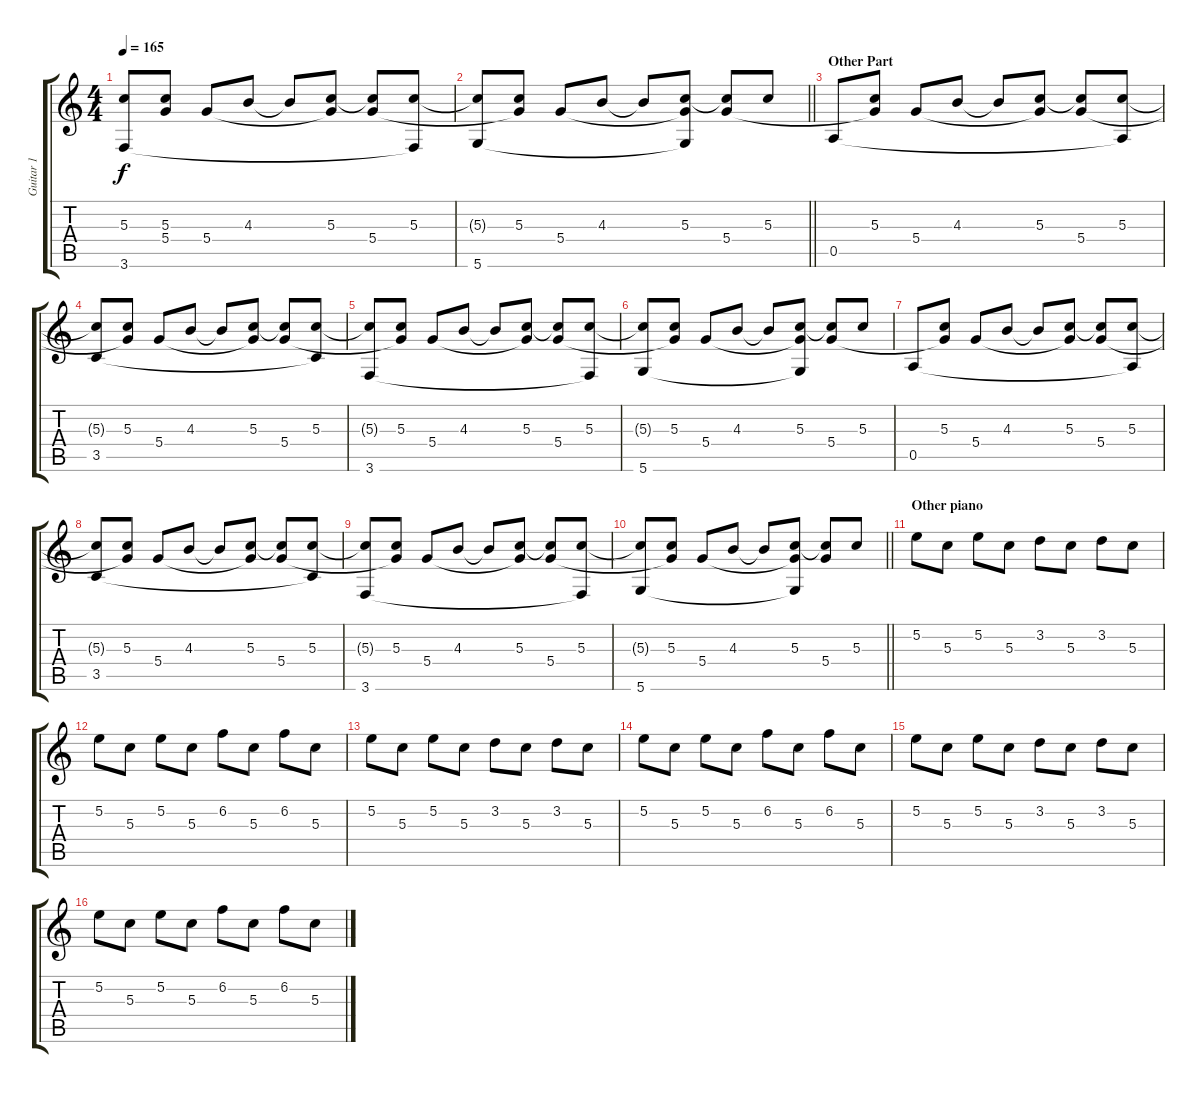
\track ("Guitar 1" "Guitar 1") {instrument overdrivenguitar}
\staff {score tabs}
\tuning (E4 B3 G3 D3 A2 D2) {hide}
\ts (4 4)
\tempo 165
\clef g2
\ks c
(5.3{t} 3.6).8{dy f} (5.3 5.4{t}).8 5.4.8 4.3.8 4.3{t}.8 (5.3 5.4{t}).8 (5.3{t} 5.4).8 (5.3 3.6{t}).8 |
\barLineRight lightlight
(5.3{t} 5.6).8 (5.3 5.4{t}).8 5.4.8 4.3.8 4.3{t}.8 (5.3 5.4{t} 5.6{t}).8 (5.3{t} 5.4).8 5.3.8 |
\section ("" "Other Part")
0.5.8 (5.3 5.4{t}).8 5.4.8 4.3.8 4.3{t}.8 (5.3 5.4{t}).8 (5.3{t} 5.4).8 (5.3 0.5{t}).8 |
(5.3{t} 3.5).8 (5.3 5.4{t}).8 5.4.8 4.3.8 4.3{t}.8 (5.3 5.4{t}).8 (5.3{t} 5.4).8 (5.3 3.5{t}).8 |
(5.3{t} 3.6).8 (5.3 5.4{t}).8 5.4.8 4.3.8 4.3{t}.8 (5.3 5.4{t}).8 (5.3{t} 5.4).8 (5.3 3.6{t}).8 |
(5.3{t} 5.6).8 (5.3 5.4{t}).8 5.4.8 4.3.8 4.3{t}.8 (5.3 5.4{t} 5.6{t}).8 (5.3{t} 5.4).8 5.3.8 |
0.5.8 (5.3 5.4{t}).8 5.4.8 4.3.8 4.3{t}.8 (5.3 5.4{t}).8 (5.3{t} 5.4).8 (5.3 0.5{t}).8 |
(5.3{t} 3.5).8 (5.3 5.4{t}).8 5.4.8 4.3.8 4.3{t}.8 (5.3 5.4{t}).8 (5.3{t} 5.4).8 (5.3 3.5{t}).8 |
(5.3{t} 3.6).8 (5.3 5.4{t}).8 5.4.8 4.3.8 4.3{t}.8 (5.3 5.4{t}).8 (5.3{t} 5.4).8 (5.3 3.6{t}).8 |
\barLineRight lightlight
(5.3{t} 5.6).8 (5.3 5.4{t}).8 5.4.8 4.3.8 4.3{t}.8 (5.3 5.4{t} 5.6{t}).8 (5.3{t} 5.4).8 5.3.8 |
\section ("" "Other piano")
5.2.8{volume 14} 5.3.8 5.2.8 5.3.8 3.2.8 5.3.8 3.2.8 5.3.8 |
5.2.8 5.3.8 5.2.8 5.3.8 6.2.8 5.3.8 6.2.8 5.3.8 |
5.2.8 5.3.8 5.2.8 5.3.8 3.2.8 5.3.8 3.2.8 5.3.8 |
5.2.8 5.3.8 5.2.8 5.3.8 6.2.8 5.3.8 6.2.8 5.3.8 |
5.2.8 5.3.8 5.2.8 5.3.8 3.2.8 5.3.8 3.2.8 5.3.8 |
5.2.8 5.3.8 5.2.8 5.3.8 6.2.8 5.3.8 6.2.8 5.3.8
